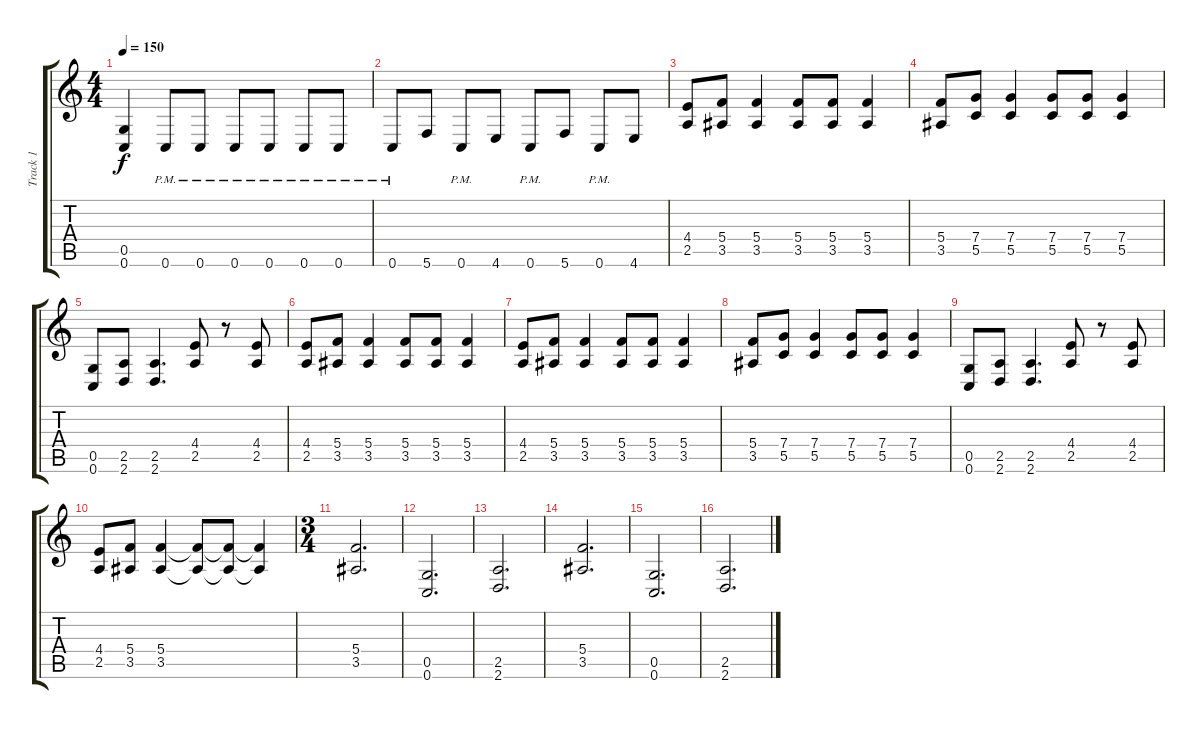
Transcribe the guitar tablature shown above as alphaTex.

\track ("Track 1" "Track 1") {instrument distortionguitar}
\staff {score tabs}
\tuning (D4 A3 F3 C3 G2 C2) {hide}
\ts (4 4)
\tempo 150
\clef g2
\ks c
(0.5 0.6).4{dy f} 0.6{pm}.8 0.6{pm}.8 0.6{pm}.8 0.6{pm}.8 0.6{pm}.8 0.6{pm}.8 |
0.6{pm}.8 5.6.8 0.6{pm}.8 4.6.8 0.6{pm}.8 5.6.8 0.6{pm}.8 4.6.8 |
(4.4 2.5).8 (5.4 3.5).8 (5.4 3.5).4 (5.4 3.5).8 (5.4 3.5).8 (5.4 3.5).4 |
(5.4 3.5).8 (7.4 5.5).8 (7.4 5.5).4 (7.4 5.5).8 (7.4 5.5).8 (7.4 5.5).4 |
(0.5 0.6).8 (2.5 2.6).8 (2.5 2.6).4{d} (4.4 2.5).8 r.8 (4.4 2.5).8 |
(4.4 2.5).8 (5.4 3.5).8 (5.4 3.5).4 (5.4 3.5).8 (5.4 3.5).8 (5.4 3.5).4 |
(4.4 2.5).8 (5.4 3.5).8 (5.4 3.5).4 (5.4 3.5).8 (5.4 3.5).8 (5.4 3.5).4 |
(5.4 3.5).8 (7.4 5.5).8 (7.4 5.5).4 (7.4 5.5).8 (7.4 5.5).8 (7.4 5.5).4 |
(0.5 0.6).8 (2.5 2.6).8 (2.5 2.6).4{d} (4.4 2.5).8 r.8 (4.4 2.5).8 |
(4.4 2.5).8 (5.4 3.5).8 (5.4 3.5).4 (5.4{t} 3.5{t}).8 (5.4{t} 3.5{t}).8 (5.4{t} 3.5{t}).4 |
\ts (3 4)
(5.4 3.5).2{d} |
(0.5 0.6).2{d} |
(2.5 2.6).2{d} |
(5.4 3.5).2{d} |
(0.5 0.6).2{d} |
(2.5 2.6).2{d}
